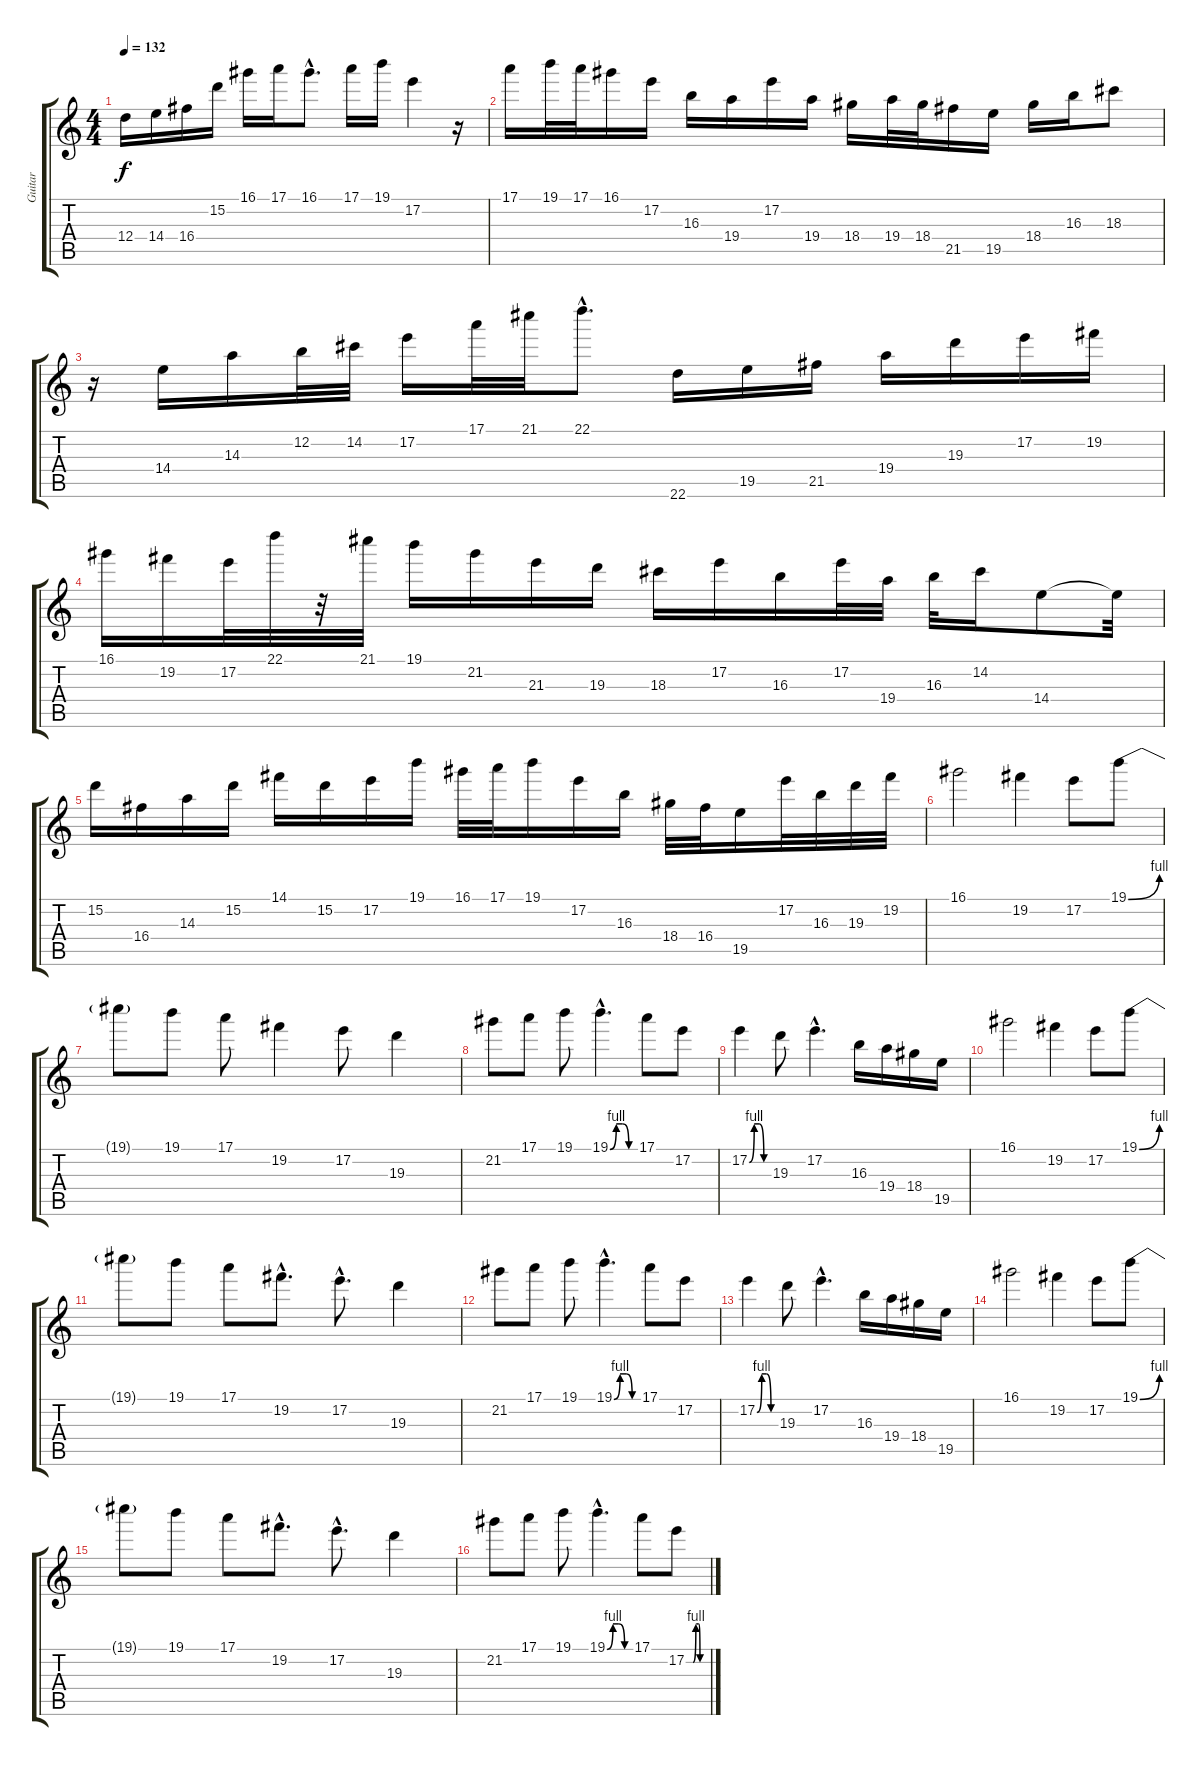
\track ("Guitar" "Guitar") {instrument distortionguitar}
\staff {score tabs}
\tuning (E4 B3 G3 D3 A2 E2) {hide}
\ts (4 4)
\tempo 132
\clef g2
\ks c
12.4.16{dy f} 14.4.16 16.4.16 15.2.16 16.1.16 17.1.16 16.1{hac}.8{d} 17.1.16 19.1.16 17.2.4 r.16 |
17.1.16 19.1.32 17.1.32 16.1.16 17.2.16 16.3.16 19.4.16 17.2.16 19.4.16 18.4.16 19.4.32 18.4.32 21.5.16 19.5.16 18.4.16 16.3.16 18.3.8 |
r.16 14.4.16 14.3.16 12.2.32 14.2.32 17.2.16 17.1.32 21.1.32 22.1{hac}.8{d} 22.6.16 19.5.16 21.5.16 19.4.16 19.3.16 17.2.16 19.2.16 |
16.1.16 19.2.16 17.2.32 22.1.32 r.32 21.1.32 19.1.16 21.2.16 21.3.16 19.3.16 18.3.16 17.2.16 16.3.16 17.2.32 19.4.32 16.3.32 14.2.16 14.4.8 14.4{t}.32 |
15.2.16 16.4.16 14.3.16 15.2.16 14.1.16 15.2.16 17.2.16 19.1.16 16.1.32 17.1.32 19.1.16 17.2.16 16.3.16 18.4.32 16.4.32 19.5.16 17.2.32 16.3.32 19.3.32 19.2.32 |
16.1.2 19.2.4 17.2.8 19.1{be (bend 0 0 60 4)}.8 |
19.1{t}.8 19.1.8 17.1.8 19.2.4 17.2.8 19.3.4 |
21.2.8 17.1.8 19.1.8 19.1{be (custom 0 0 15 4 30 4 45 0 60 0) hac}.4{d} 17.1.8 17.2.8 |
17.2{be (custom 0 0 15 4 30 4 45 0 60 0)}.4 19.3.8 17.2{hac}.4{d} 16.3.16 19.4.16 18.4.16 19.5.16 |
16.1.2 19.2.4 17.2.8 19.1{be (bend 0 0 60 4)}.8 |
19.1{t}.8 19.1.8 17.1.8 19.2{hac}.8{d} 17.2{hac}.8{d} 19.3.4 |
21.2.8 17.1.8 19.1.8 19.1{be (custom 0 0 15 4 30 4 45 0 60 0) hac}.4{d} 17.1.8 17.2.8 |
17.2{be (custom 0 0 15 4 30 4 45 0 60 0)}.4 19.3.8 17.2{hac}.4{d} 16.3.16 19.4.16 18.4.16 19.5.16 |
16.1.2 19.2.4 17.2.8 19.1{be (bend 0 0 60 4)}.8 |
19.1{t}.8 19.1.8 17.1.8 19.2{hac}.8{d} 17.2{hac}.8{d} 19.3.4 |
21.2.8 17.1.8 19.1.8 19.1{be (custom 0 0 15 4 30 4 45 0 60 0) hac}.4{d} 17.1.8 17.2{be (custom 0 0 10 0 20 0 28 4 30 4 36 4 40 0 50 0 55 0 60 0)}.8
